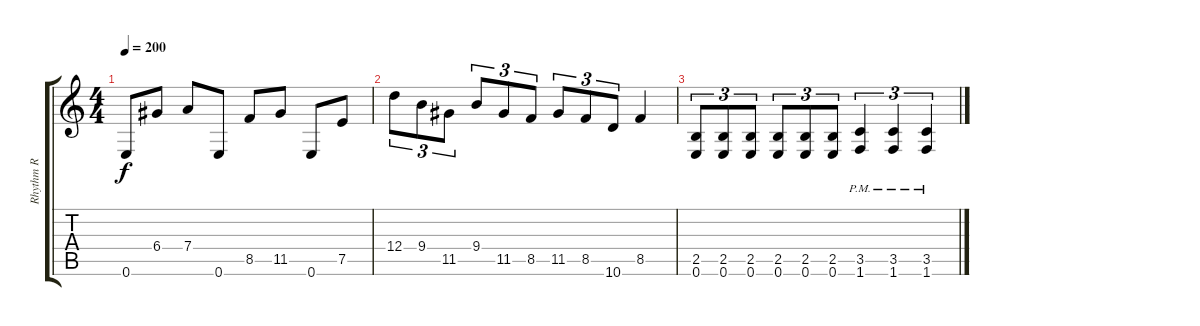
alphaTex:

\track ("Rhythm R" "Rhythm R") {instrument distortionguitar}
\staff {score tabs}
\tuning (E4 B3 G3 D3 A2 E2) {hide}
\ts (4 4)
\tempo 200
\clef g2
\ks c
0.6.8{dy f} 6.4.8 7.4.8 0.6.8 8.5.8 11.5.8 0.6.8 7.5.8 |
12.4.8{tu (3 2)} 9.4.8{tu (3 2)} 11.5.8{tu (3 2)} 9.4.8{tu (3 2)} 11.5.8{tu (3 2)} 8.5.8{tu (3 2)} 11.5.8{tu (3 2)} 8.5.8{tu (3 2)} 10.6.8{tu (3 2)} 8.5.4 |
(2.5 0.6).8{tu (3 2)} (2.5 0.6).8{tu (3 2)} (2.5 0.6).8{tu (3 2)} (2.5 0.6).8{tu (3 2)} (2.5 0.6).8{tu (3 2)} (2.5 0.6).8{tu (3 2)} (3.5{pm} 1.6{pm}).4{tu (3 2)} (3.5{pm} 1.6{pm}).4{tu (3 2)} (3.5{pm} 1.6{pm}).4{tu (3 2)}
